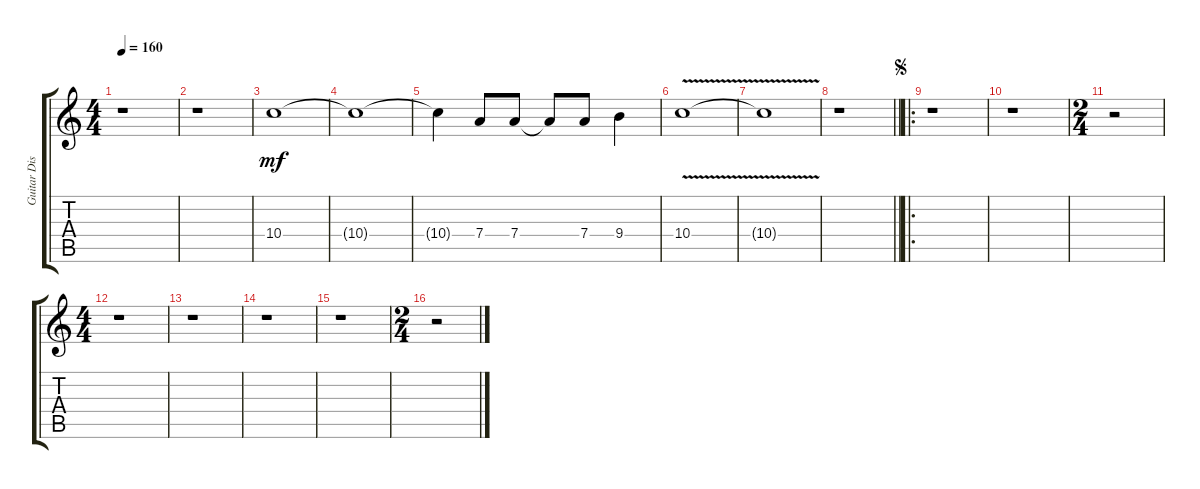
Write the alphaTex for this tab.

\track ("Guitar Dist. - Juan Valdivia" "Guitar Dis") {instrument overdrivenguitar}
\staff {score tabs}
\tuning (E4 B3 G3 D3 A2 E2) {hide}
\ts (4 4)
\tempo 160
\clef g2
\ks c
r.1{dy mf instrument overdrivenguitar} |
r.1 |
10.4.1 |
10.4{t}.1 |
10.4{t}.4 7.4.8 7.4.8 7.4{t}.8 7.4.8 9.4.4 |
10.4{v}.1 |
10.4{v t}.1 |
\barLineRight lightlight
r.1 |
\ro
\jump segno
r.1 |
r.1 |
\ts (2 4)
r.2 |
\ts (4 4)
r.1 |
r.1 |
r.1 |
r.1 |
\ts (2 4)
r.2
